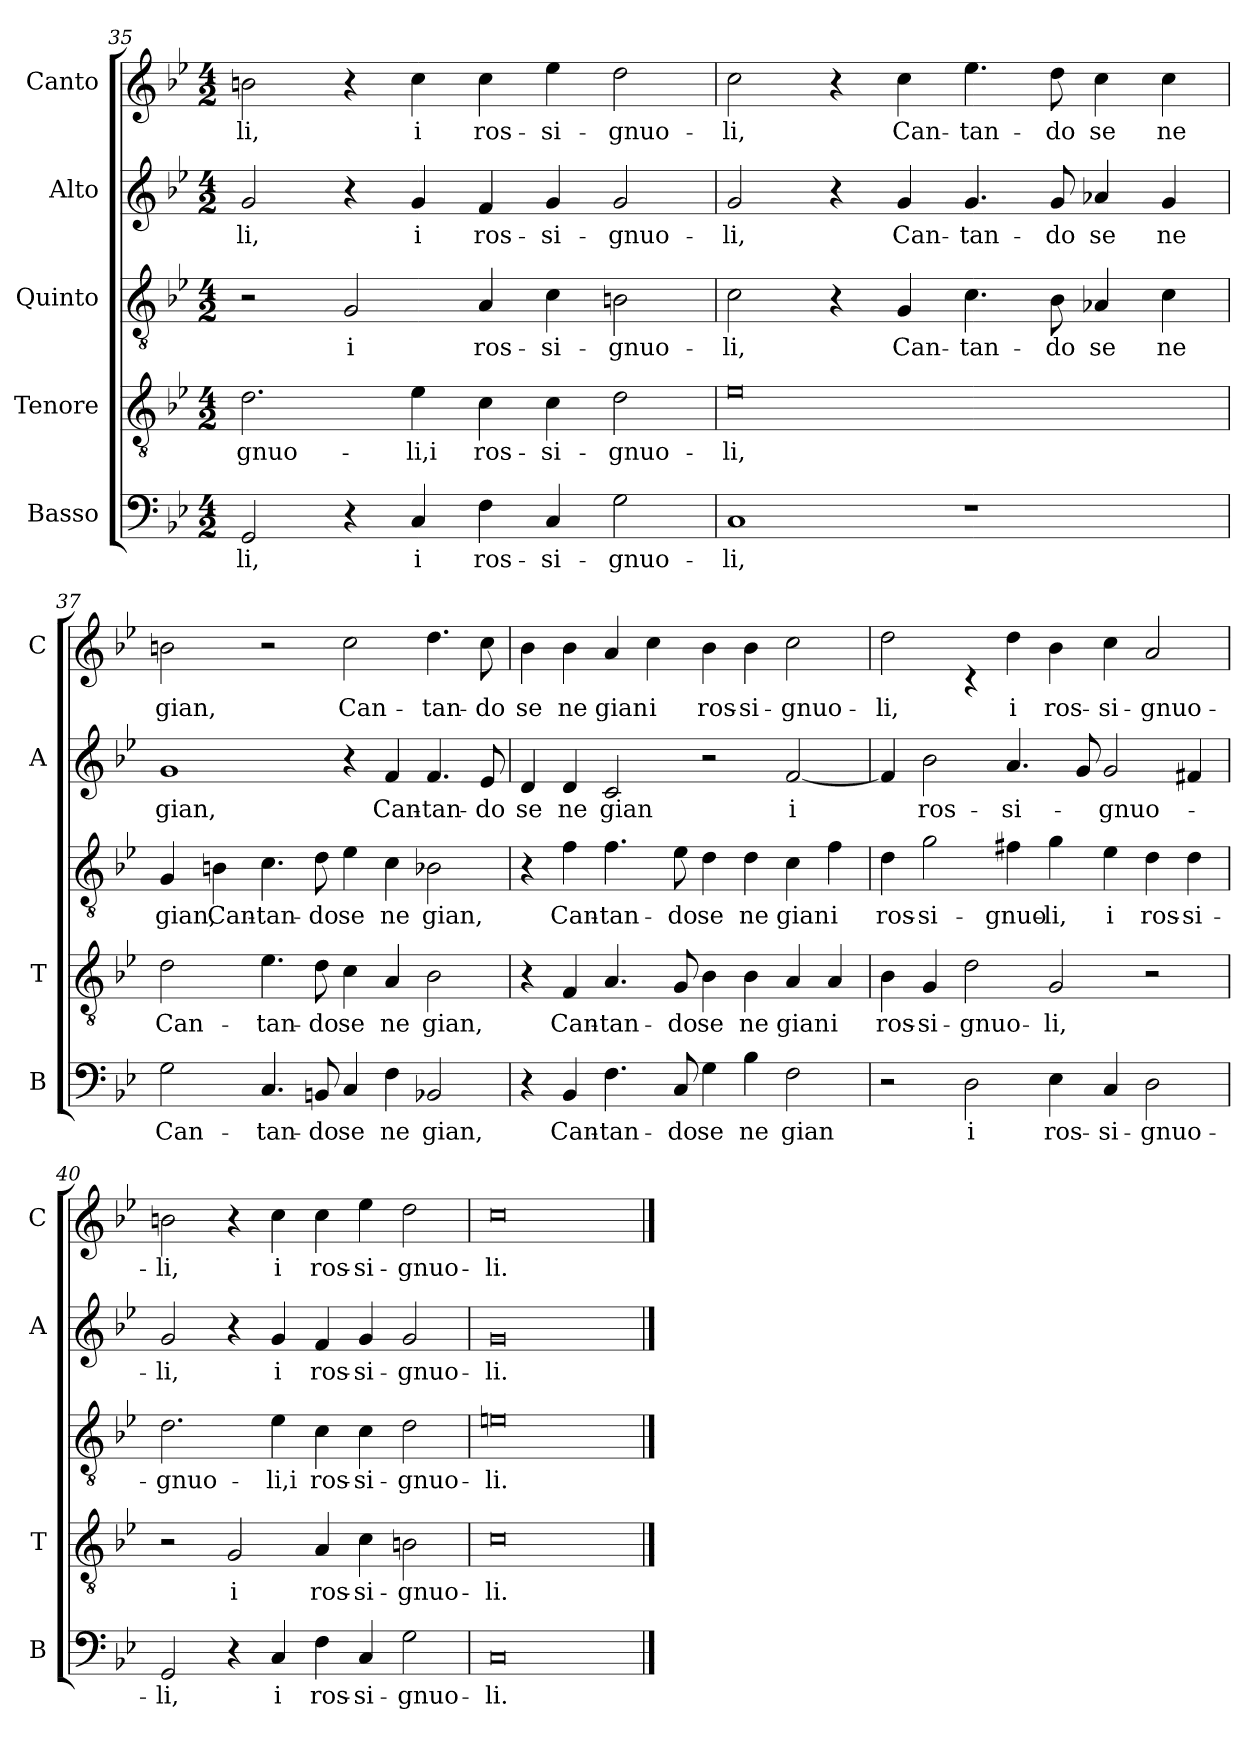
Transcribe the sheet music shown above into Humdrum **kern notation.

**kern	**text	**kern	**text	**kern	**text	**kern	**text	**kern	**text
*part5	*part5	*part4	*part4	*part3	*part3	*part2	*part2	*part1	*part1
*staff5	*staff5	*staff4	*staff4	*staff3	*staff3	*staff2	*staff2	*staff1	*staff1
*I"Basso	*	*I"Tenore	*	*I"Quinto	*	*I"Alto	*	*I"Canto	*
*I'B	*	*I'T	*	*	*	*I'A	*	*I'C	*
*clefF4	*	*clefGv2	*	*clefGv2	*	*clefG2	*	*clefG2	*
*k[b-e-]	*	*k[b-e-]	*	*k[b-e-]	*	*k[b-e-]	*	*k[b-e-]	*
*B-:	*	*B-:	*	*B-:	*	*B-:	*	*B-:	*
*M4/2	*	*M4/2	*	*M4/2	*	*M4/2	*	*M4/2	*
=35	=35	=35	=35	=35	=35	=35	=35	=35	=35
!	!LO:LY:b	!	!LO:LY:b	!	!	!	!LO:LY:b	!	!LO:LY:b
2GG/	-li,	2.d\	-gnuo-	2r	.	2g/	-li,	2bn\	-li,
!	!	!	!	!	!LO:LY:b	!	!	!	!
4r	.	.	.	2G/	i	4r	.	4r	.
!	!LO:LY:b	!	!LO:LY:b	!	!	!	!LO:LY:b	!	!LO:LY:b
4C/	i	4e-\	-li,i	.	.	4g/	i	4cc\	i
!	!LO:LY:b	!	!LO:LY:b	!	!LO:LY:b	!	!LO:LY:b	!	!LO:LY:b
4F\	ros-	4c\	ros-	4A/	ros-	4f/	ros-	4cc\	ros-
!	!LO:LY:b	!	!LO:LY:b	!	!LO:LY:b	!	!LO:LY:b	!	!LO:LY:b
4C/	-si-	4c\	-si-	4c\	-si-	4g/	-si-	4ee-\	-si-
!	!LO:LY:b	!	!LO:LY:b	!	!LO:LY:b	!	!LO:LY:b	!	!LO:LY:b
2G\	-gnuo-	2d\	-gnuo-	2Bn\	-gnuo-	2g/	-gnuo-	2dd\	-gnuo-
!!LO:PB:g=z
=36	=36	=36	=36	=36	=36	=36	=36	=36	=36
!	!LO:LY:b	!	!LO:LY:b	!	!LO:LY:b	!	!LO:LY:b	!	!LO:LY:b
1C	-li,	0e-	-li,	2c\	-li,	2g/	-li,	2cc\	-li,
.	.	.	.	4r	.	4r	.	4r	.
!	!	!	!	!	!LO:LY:b	!	!LO:LY:b	!	!LO:LY:b
.	.	.	.	4G/	Can-	4g/	Can-	4cc\	Can-
!	!	!	!	!	!LO:LY:b	!	!LO:LY:b	!	!LO:LY:b
1r	.	.	.	4.c\	-tan-	4.g/	-tan-	4.ee-\	-tan-
!	!	!	!	!	!LO:LY:b	!	!LO:LY:b	!	!LO:LY:b
.	.	.	.	8B-\	-do	8g/	-do	8dd\	-do
!	!	!	!	!	!LO:LY:b	!	!LO:LY:b	!	!LO:LY:b
.	.	.	.	4A-X/	se	4a-X/	se	4cc\	se
!	!	!	!	!	!LO:LY:b	!	!LO:LY:b	!	!LO:LY:b
.	.	.	.	4c\	ne	4g/	ne	4cc\	ne
=37	=37	=37	=37	=37	=37	=37	=37	=37	=37
!	!LO:LY:b	!	!LO:LY:b	!	!LO:LY:b	!	!LO:LY:b	!	!LO:LY:b
2G\	Can-	2d\	Can-	4G/	gian,	1g	gian,	2bn\	gian,
!	!	!	!	!	!LO:LY:b	!	!	!	!
.	.	.	.	4Bn\	Can-	.	.	.	.
!	!LO:LY:b	!	!LO:LY:b	!	!LO:LY:b	!	!	!	!
4.C/	-tan-	4.e-\	-tan-	4.c\	-tan-	.	.	2r	.
!	!LO:LY:b	!	!LO:LY:b	!	!LO:LY:b	!	!	!	!
8BBn/	-do	8d\	-do	8d\	-do	.	.	.	.
!	!LO:LY:b	!	!LO:LY:b	!	!LO:LY:b	!	!	!	!LO:LY:b
4C/	se	4c\	se	4e-\	se	4r	.	2cc\	Can-
!	!LO:LY:b	!	!LO:LY:b	!	!LO:LY:b	!	!LO:LY:b	!	!
4F\	ne	4A/	ne	4c\	ne	4f/	Can-	.	.
!	!LO:LY:b	!	!LO:LY:b	!	!LO:LY:b	!	!LO:LY:b	!	!LO:LY:b
2BB-X/	gian,	2B-\	gian,	2B-X\	gian,	4.f/	-tan-	4.dd\	-tan-
!	!	!	!	!	!	!	!LO:LY:b	!	!LO:LY:b
.	.	.	.	.	.	8e-/	-do	8cc\	-do
=38	=38	=38	=38	=38	=38	=38	=38	=38	=38
!	!	!	!	!	!	!	!LO:LY:b	!	!LO:LY:b
4r	.	4r	.	4r	.	4d/	se	4b-\	se
!	!LO:LY:b	!	!LO:LY:b	!	!LO:LY:b	!	!LO:LY:b	!	!LO:LY:b
4BB-/	Can-	4F/	Can-	4f\	Can-	4d/	ne	4b-\	ne
!	!LO:LY:b	!	!LO:LY:b	!	!LO:LY:b	!	!LO:LY:b	!	!LO:LY:b
4.F\	-tan-	4.A/	-tan-	4.f\	-tan-	2c/	gian	4a/	gian
!	!	!	!	!	!	!	!	!	!LO:LY:b
.	.	.	.	.	.	.	.	4cc\	i
!	!LO:LY:b	!	!LO:LY:b	!	!LO:LY:b	!	!	!	!
8C/	-do	8G/	-do	8e-\	-do	.	.	.	.
!	!LO:LY:b	!	!LO:LY:b	!	!LO:LY:b	!	!	!	!LO:LY:b
4G\	se	4B-\	se	4d\	se	2r	.	4b-\	ros-
!	!LO:LY:b	!	!LO:LY:b	!	!LO:LY:b	!	!	!	!LO:LY:b
4B-\	ne	4B-\	ne	4d\	ne	.	.	4b-\	-si-
!	!LO:LY:b	!	!LO:LY:b	!	!LO:LY:b	!	!LO:LY:b	!	!LO:LY:b
2F\	gian	4A/	gian	4c\	gian	[2f/	i	2cc\	-gnuo-
!	!	!	!LO:LY:b	!	!LO:LY:b	!	!	!	!
.	.	4A/	i	4f\	i	.	.	.	.
!!LO:LB:g=z
=39	=39	=39	=39	=39	=39	=39	=39	=39	=39
!	!	!	!LO:LY:b	!	!LO:LY:b	!	!	!	!LO:LY:b
2r	.	4B-\	ros-	4d\	ros-	4f/]	.	2dd\	-li,
!	!	!	!LO:LY:b	!	!LO:LY:b	!	!LO:LY:b	!	!
.	.	4G/	-si-	2g\	-si-	2b-\	ros-	.	.
!	!LO:LY:b	!	!LO:LY:b	!	!	!	!	!	!
2D\	i	2d\	-gnuo-	.	.	.	.	4rB	.
!	!	!	!	!	!LO:LY:b	!	!LO:LY:b	!	!LO:LY:b
.	.	.	.	4f#X\	-gnuo-	4.a/	-si-	4dd\	i
!	!LO:LY:b	!	!LO:LY:b	!	!LO:LY:b	!	!	!	!LO:LY:b
4E-\	ros-	2G/	-li,	4g\	-li,	.	.	4b-\	ros-
.	.	.	.	.	.	8g/	.	.	.
!	!LO:LY:b	!	!	!	!LO:LY:b	!	!LO:LY:b	!	!LO:LY:b
4C/	-si-	.	.	4e-\	i	2g/	-gnuo-	4cc\	-si-
!	!LO:LY:b	!	!	!	!LO:LY:b	!	!	!	!LO:LY:b
2D\	-gnuo-	2r	.	4d\	ros-	.	.	2a/	-gnuo-
!	!	!	!	!	!LO:LY:b	!	!	!	!
.	.	.	.	4d\	-si-	4f#X/	.	.	.
=40	=40	=40	=40	=40	=40	=40	=40	=40	=40
!	!LO:LY:b	!	!	!	!LO:LY:b	!	!LO:LY:b	!	!LO:LY:b
2GG/	-li,	2r	.	2.d\	-gnuo-	2g/	-li,	2bn\	-li,
!	!	!	!LO:LY:b	!	!	!	!	!	!
4r	.	2G/	i	.	.	4r	.	4r	.
!	!LO:LY:b	!	!	!	!LO:LY:b	!	!LO:LY:b	!	!LO:LY:b
4C/	i	.	.	4e-\	-li,i	4g/	i	4cc\	i
!	!LO:LY:b	!	!LO:LY:b	!	!LO:LY:b	!	!LO:LY:b	!	!LO:LY:b
4F\	ros-	4A/	ros-	4c\	ros-	4f/	ros-	4cc\	ros-
!	!LO:LY:b	!	!LO:LY:b	!	!LO:LY:b	!	!LO:LY:b	!	!LO:LY:b
4C/	-si-	4c\	-si-	4c\	-si-	4g/	-si-	4ee-\	-si-
!	!LO:LY:b	!	!LO:LY:b	!	!LO:LY:b	!	!LO:LY:b	!	!LO:LY:b
2G\	-gnuo-	2Bn\	-gnuo-	2d\	-gnuo-	2g/	-gnuo-	2dd\	-gnuo-
=41	=41	=41	=41	=41	=41	=41	=41	=41	=41
!	!LO:LY:b	!	!LO:LY:b	!	!LO:LY:b	!	!LO:LY:b	!	!LO:LY:b
0C	-li.	0c	-li.	0en	-li.	0g	-li.	0cc	-li.
==	==	==	==	==	==	==	==	==	==
*-	*-	*-	*-	*-	*-	*-	*-	*-	*-
